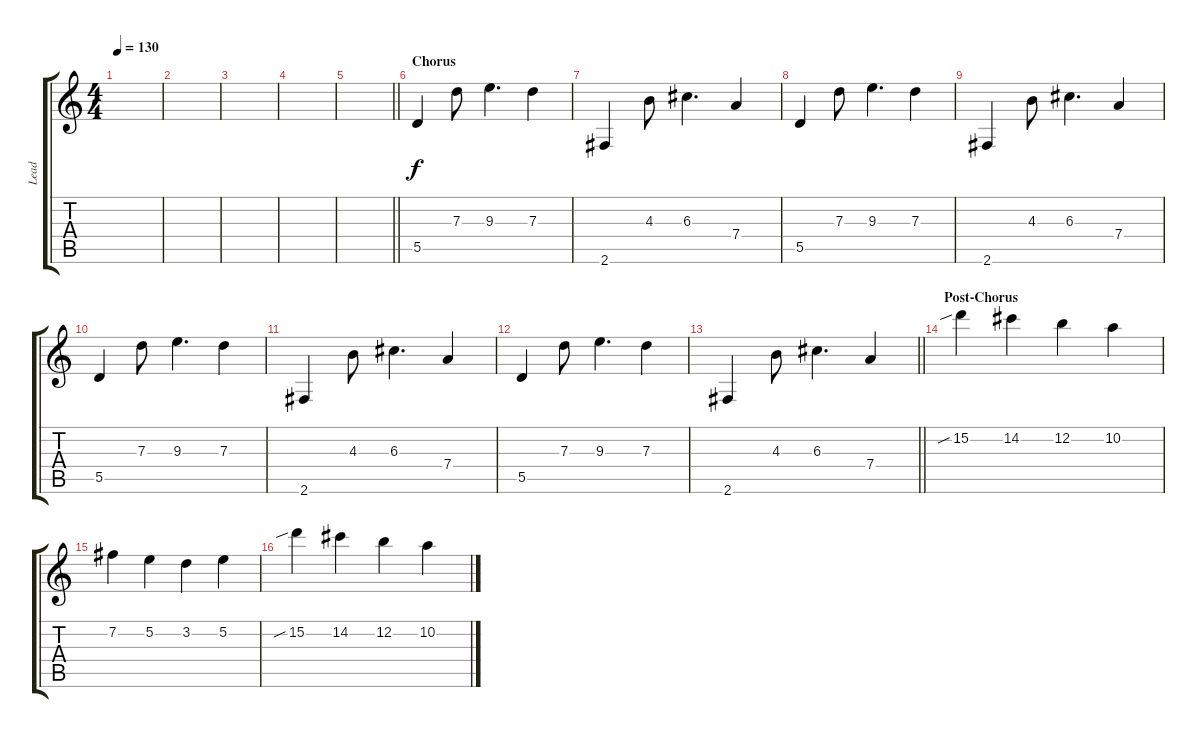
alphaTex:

\track ("Lead" "Lead") {instrument overdrivenguitar}
\staff {score tabs}
\tuning (E4 B3 G3 D3 A2 E2) {hide}
\ts (4 4)
\tempo 130
\clef g2
\ks c
|
|
|
|
\barLineRight lightlight
|
\section ("" "Chorus")
5.5.4{volume 8} 7.3.8 9.3.4{d} 7.3.4 |
2.6.4 4.3.8 6.3.4{d} 7.4.4 |
5.5.4 7.3.8 9.3.4{d} 7.3.4 |
2.6.4 4.3.8 6.3.4{d} 7.4.4 |
5.5.4 7.3.8 9.3.4{d} 7.3.4 |
2.6.4 4.3.8 6.3.4{d} 7.4.4 |
5.5.4 7.3.8 9.3.4{d} 7.3.4 |
\barLineRight lightlight
2.6.4 4.3.8 6.3.4{d} 7.4.4 |
\section ("" "Post-Chorus")
15.2{sib}.4{volume 11} 14.2.4 12.2.4 10.2.4 |
7.2.4 5.2.4 3.2.4 5.2.4 |
15.2{sib}.4 14.2.4 12.2.4 10.2.4
